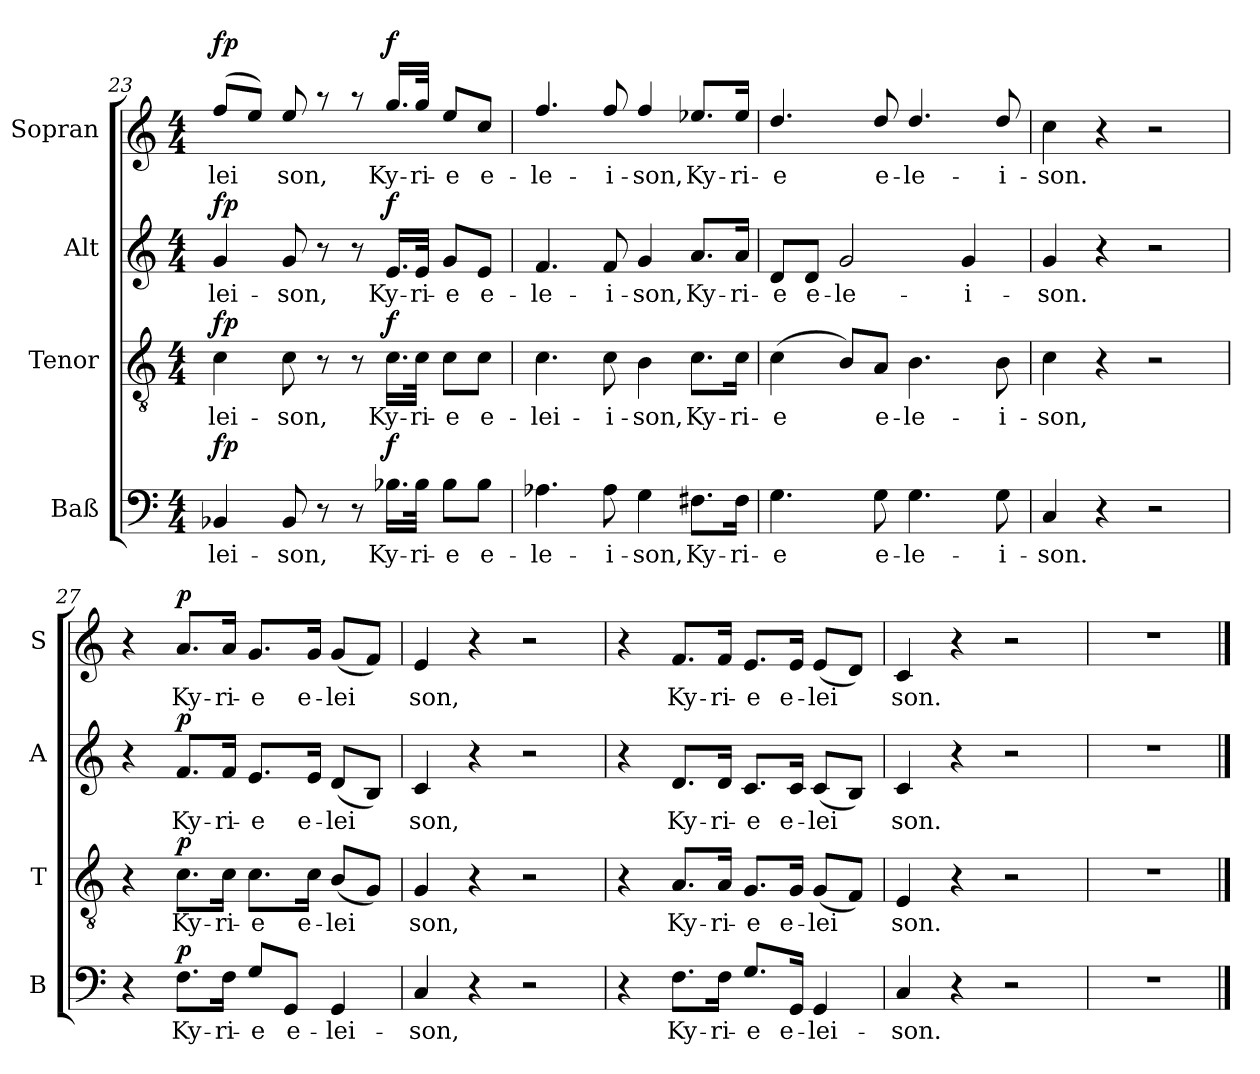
**kern	**text	**dynam	**kern	**text	**dynam	**kern	**text	**dynam	**kern	**text	**dynam
*part4	*part4	*part4	*part3	*part3	*part3	*part2	*part2	*part2	*part1	*part1	*part1
*staff4	*staff4	*staff4	*staff3	*staff3	*staff3	*staff2	*staff2	*staff2	*staff1	*staff1	*staff1
*I"Baß	*	*	*I"Tenor	*	*	*I"Alt	*	*	*I"Sopran	*	*
*I'B	*	*	*I'T	*	*	*I'A	*	*	*I'S	*	*
*clefF4	*	*	*clefGv2	*	*	*clefG2	*	*	*clefG2	*	*
*k[]	*	*	*k[]	*	*	*k[]	*	*	*k[]	*	*
*M4/4	*	*	*M4/4	*	*	*M4/4	*	*	*M4/4	*	*
=23	=23	=23	=23	=23	=23	=23	=23	=23	=23	=23	=23
!	!LO:LY:b	!LO:DY:a	!	!LO:LY:b	!LO:DY:b	!	!LO:LY:b	!LO:DY:a	!	!LO:LY:b	!LO:DY:a
*	*	*	*	*	*	*	*	*	*^	*	*
4BB-X	-lei-	fp	4c	-lei-	fp	4g	-lei-	fp	(>8ffL	1ryy	-lei	fp
.	.	.	.	.	.	.	.	.	8eeJ)	.	.	.
!	!LO:LY:b	!	!	!LO:LY:b	!	!	!LO:LY:b	!	!	!	!LO:LY:b	!
8BB-	-son,	.	8c	-son,	.	8g	-son,	.	8ee	.	son,	.
8r	.	.	8r	.	.	8r	.	.	8r	.	.	.
8r	.	.	8r	.	.	8r	.	.	8r	.	.	.
!	!LO:LY:b	!LO:DY:a	!	!LO:LY:b	!LO:DY:b	!	!LO:LY:b	!LO:DY:b	!	!	!LO:LY:b	!LO:DY:a
16.B-XLL	Ky-	f	16.cLL	Ky-	f	16.eLL	Ky-	f	16.ggLL	.	Ky-	f
!	!LO:LY:b	!	!	!LO:LY:b	!	!	!LO:LY:b	!	!	!	!LO:LY:b	!
32B-JJk	-ri-	.	32cJJk	-ri-	.	32eJJk	-ri-	.	32ggJJk	.	-ri-	.
!	!LO:LY:b	!	!	!LO:LY:b	!	!	!LO:LY:b	!	!	!	!LO:LY:b	!
8B-L	-e	.	8cL	-e	.	8gL	-e	.	8eeL	.	-e	.
!	!LO:LY:b	!	!	!LO:LY:b	!	!	!LO:LY:b	!	!	!	!LO:LY:b	!
8B-J	e-	.	8cJ	e-	.	8eJ	e-	.	8ccJ	.	e-	.
=24	=24	=24	=24	=24	=24	=24	=24	=24	=24	=24	=24	=24
!	!LO:LY:b	!	!	!LO:LY:b	!	!	!LO:LY:b	!	!	!	!LO:LY:b	!
4.A-X	-le-	.	4.c	-lei-	.	4.f	-le-	.	4.ff	1ryy	-le-	.
!	!LO:LY:b	!	!	!LO:LY:b	!	!	!LO:LY:b	!	!	!	!LO:LY:b	!
8A-	-i-	.	8c	-i-	.	8f	-i-	.	8ff	.	-i-	.
!	!LO:LY:b	!	!	!LO:LY:b	!	!	!LO:LY:b	!	!	!	!LO:LY:b	!
4G	-son,	.	4B	-son,	.	4g	-son,	.	4ff	.	-son,	.
!	!LO:LY:b	!	!	!LO:LY:b	!	!	!LO:LY:b	!	!	!	!LO:LY:b	!
8.F#XL	Ky-	.	8.cL	Ky-	.	8.aL	Ky-	.	8.ee-XL	.	Ky-	.
!	!LO:LY:b	!	!	!LO:LY:b	!	!	!LO:LY:b	!	!	!	!LO:LY:b	!
16F#Jk	-ri-	.	16cJk	-ri-	.	16aJk	-ri-	.	16ee-Jk	.	-ri-	.
=25	=25	=25	=25	=25	=25	=25	=25	=25	=25	=25	=25	=25
!	!LO:LY:b	!	!	!LO:LY:b	!	!	!LO:LY:b	!	!	!	!LO:LY:b	!
4.G	-e	.	(>4c	-e	.	8dL	-e	.	4.dd	1ryy	-e	.
!	!	!	!	!	!	!	!LO:LY:b	!	!	!	!	!
.	.	.	.	.	.	8dJ	e-	.	.	.	.	.
!	!	!	!	!	!	!	!LO:LY:b	!	!	!	!	!
.	.	.	8BL)	.	.	2g	-le-	.	.	.	.	.
!	!LO:LY:b	!	!	!LO:LY:b	!	!	!	!	!	!	!LO:LY:b	!
8G	e-	.	8AJ	e-	.	.	.	.	8dd	.	e-	.
!	!LO:LY:b	!	!	!LO:LY:b	!	!	!	!	!	!	!LO:LY:b	!
4.G	-le-	.	4.B	-le-	.	.	.	.	4.dd	.	-le-	.
!	!	!	!	!	!	!	!LO:LY:b	!	!	!	!	!
.	.	.	.	.	.	4g	-i-	.	.	.	.	.
!	!LO:LY:b	!	!	!LO:LY:b	!	!	!	!	!	!	!LO:LY:b	!
8G	-i-	.	8B	-i-	.	.	.	.	8dd	.	-i-	.
*	*	*	*	*	*	*	*	*	*v	*v	*	*
!!LO:LB:g=z
=26	=26	=26	=26	=26	=26	=26	=26	=26	=26	=26	=26
!	!LO:LY:b	!	!	!LO:LY:b	!	!	!LO:LY:b	!	!	!LO:LY:b	!
4C	-son.	.	4c	-son,	.	4g	-son.	.	4cc	-son.	.
4r	.	.	4r	.	.	4r	.	.	4r	.	.
2r	.	.	2r	.	.	2r	.	.	2r	.	.
=27	=27	=27	=27	=27	=27	=27	=27	=27	=27	=27	=27
4r	.	.	4r	.	.	4r	.	.	4r	.	.
!	!LO:LY:b	!LO:DY:a	!	!LO:LY:b	!LO:DY:a	!	!LO:LY:b	!LO:DY:a	!	!LO:LY:b	!LO:DY:a
8.FL	Ky-	p	8.cL	Ky-	p	8.fL	Ky-	p	8.aL	Ky-	p
!	!LO:LY:b	!	!	!LO:LY:b	!	!	!LO:LY:b	!	!	!LO:LY:b	!
16FJk	-ri-	.	16cJk	-ri-	.	16fJk	-ri-	.	16aJk	-ri-	.
!	!LO:LY:b	!	!	!LO:LY:b	!	!	!LO:LY:b	!	!	!LO:LY:b	!
8GL	-e	.	8.cL	-e	.	8.eL	-e	.	8.gL	-e	.
!	!LO:LY:b	!	!	!	!	!	!	!	!	!	!
8GGJ	e-	.	.	.	.	.	.	.	.	.	.
!	!	!	!	!LO:LY:b	!	!	!LO:LY:b	!	!	!LO:LY:b	!
.	.	.	16cJk	e-	.	16eJk	e-	.	16gJk	e-	.
!	!LO:LY:b	!	!	!LO:LY:b	!	!	!LO:LY:b	!	!	!LO:LY:b	!
4GG	-lei-	.	(<8BL	-lei	.	(<8dL	-lei	.	(<8gL	-lei	.
.	.	.	8GJ)	.	.	8BJ)	.	.	8fJ)	.	.
=28	=28	=28	=28	=28	=28	=28	=28	=28	=28	=28	=28
!	!LO:LY:b	!	!	!LO:LY:b	!	!	!LO:LY:b	!	!	!LO:LY:b	!
4C	-son,	.	4G	-son,	.	4c	-son,	.	4e	-son,	.
4r	.	.	4r	.	.	4r	.	.	4r	.	.
2r	.	.	2r	.	.	2r	.	.	2r	.	.
=29	=29	=29	=29	=29	=29	=29	=29	=29	=29	=29	=29
4r	.	.	4r	.	.	4r	.	.	4r	.	.
!	!LO:LY:b	!	!	!LO:LY:b	!	!	!LO:LY:b	!	!	!LO:LY:b	!
8.FL	Ky-	.	8.AL	Ky-	.	8.dL	Ky-	.	8.fL	Ky-	.
!	!LO:LY:b	!	!	!LO:LY:b	!	!	!LO:LY:b	!	!	!LO:LY:b	!
16FJk	-ri-	.	16AJk	-ri-	.	16dJk	-ri-	.	16fJk	-ri-	.
!	!LO:LY:b	!	!	!LO:LY:b	!	!	!LO:LY:b	!	!	!LO:LY:b	!
8.GL	-e	.	8.GL	-e	.	8.cL	-e	.	8.eL	-e	.
!	!LO:LY:b	!	!	!LO:LY:b	!	!	!LO:LY:b	!	!	!LO:LY:b	!
16GGJk	e-	.	16GJk	e-	.	16cJk	e-	.	16eJk	e-	.
!	!LO:LY:b	!	!	!LO:LY:b	!	!	!LO:LY:b	!	!	!LO:LY:b	!
4GG	-lei-	.	(<8GL	-lei	.	(<8cL	-lei	.	(<8eL	-lei	.
.	.	.	8FJ)	.	.	8BJ)	.	.	8dJ)	.	.
=30	=30	=30	=30	=30	=30	=30	=30	=30	=30	=30	=30
!	!LO:LY:b	!	!	!LO:LY:b	!	!	!LO:LY:b	!	!	!LO:LY:b	!
4C	-son.	.	4E	son.	.	4c	son.	.	4c	son.	.
4r	.	.	4r	.	.	4r	.	.	4r	.	.
2r	.	.	2r	.	.	2r	.	.	2r	.	.
=31	=31	=31	=31	=31	=31	=31	=31	=31	=31	=31	=31
1r	.	.	1r	.	.	1r	.	.	1r	.	.
==	==	==	==	==	==	==	==	==	==	==	==
*-	*-	*-	*-	*-	*-	*-	*-	*-	*-	*-	*-
